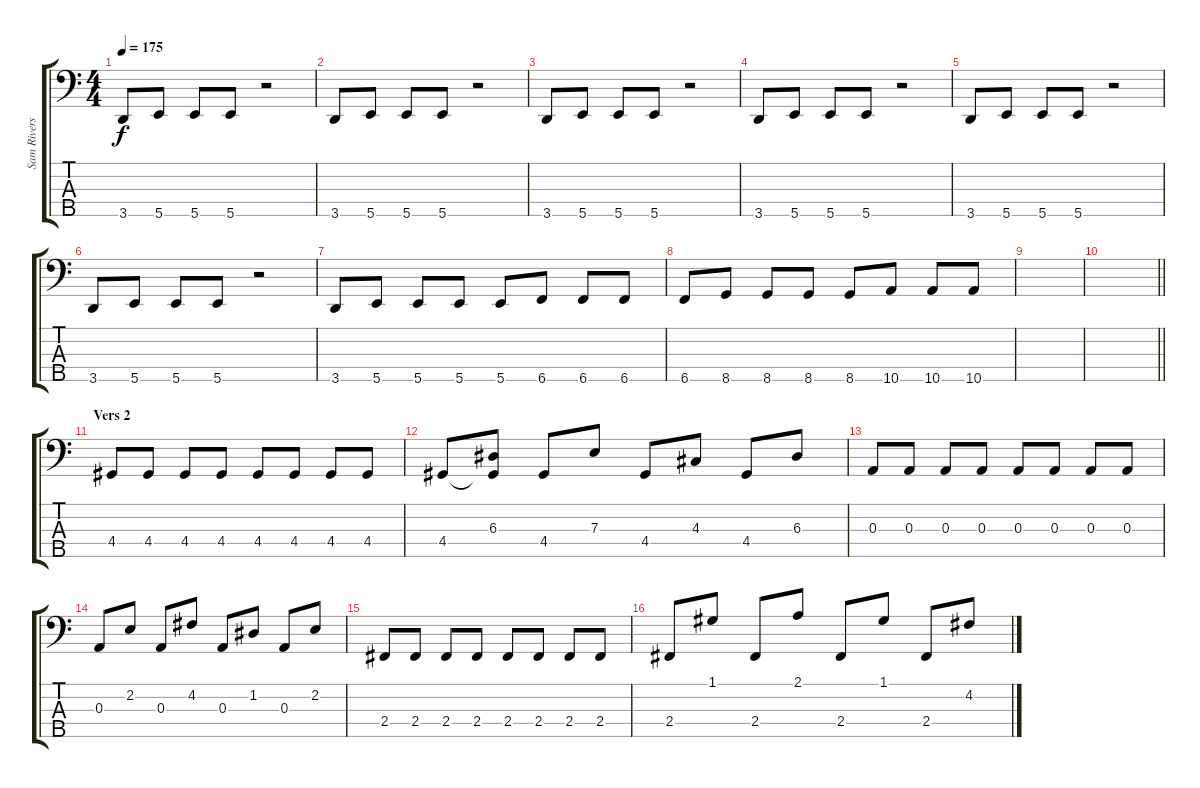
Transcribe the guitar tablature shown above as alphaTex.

\track ("Sam Rivers" "Sam Rivers") {instrument electricbassfinger}
\staff {score tabs}
\tuning (G2 D2 A1 E1 B0) {hide}
\ts (4 4)
\tempo 175
\clef f4
\ks c
3.5.8{dy f} 5.5.8 5.5.8 5.5.8 r.2 |
3.5.8 5.5.8 5.5.8 5.5.8 r.2 |
3.5.8 5.5.8 5.5.8 5.5.8 r.2 |
3.5.8 5.5.8 5.5.8 5.5.8 r.2 |
3.5.8 5.5.8 5.5.8 5.5.8 r.2 |
3.5.8 5.5.8 5.5.8 5.5.8 r.2 |
3.5.8 5.5.8 5.5.8 5.5.8 5.5.8 6.5.8 6.5.8 6.5.8 |
6.5.8 8.5.8 8.5.8 8.5.8 8.5.8 10.5.8 10.5.8 10.5.8 |
|
\barLineRight lightlight
|
\section ("" "Vers 2")
4.4.8 4.4.8 4.4.8 4.4.8 4.4.8 4.4.8 4.4.8 4.4.8 |
4.4.8 (6.3 4.4{t}).8 4.4.8 7.3.8 4.4.8 4.3.8 4.4.8 6.3.8 |
0.3.8 0.3.8 0.3.8 0.3.8 0.3.8 0.3.8 0.3.8 0.3.8 |
0.3.8 2.2.8 0.3.8 4.2.8 0.3.8 1.2.8 0.3.8 2.2.8 |
2.4.8 2.4.8 2.4.8 2.4.8 2.4.8 2.4.8 2.4.8 2.4.8 |
2.4.8 1.1.8 2.4.8 2.1.8 2.4.8 1.1.8 2.4.8 4.2.8
